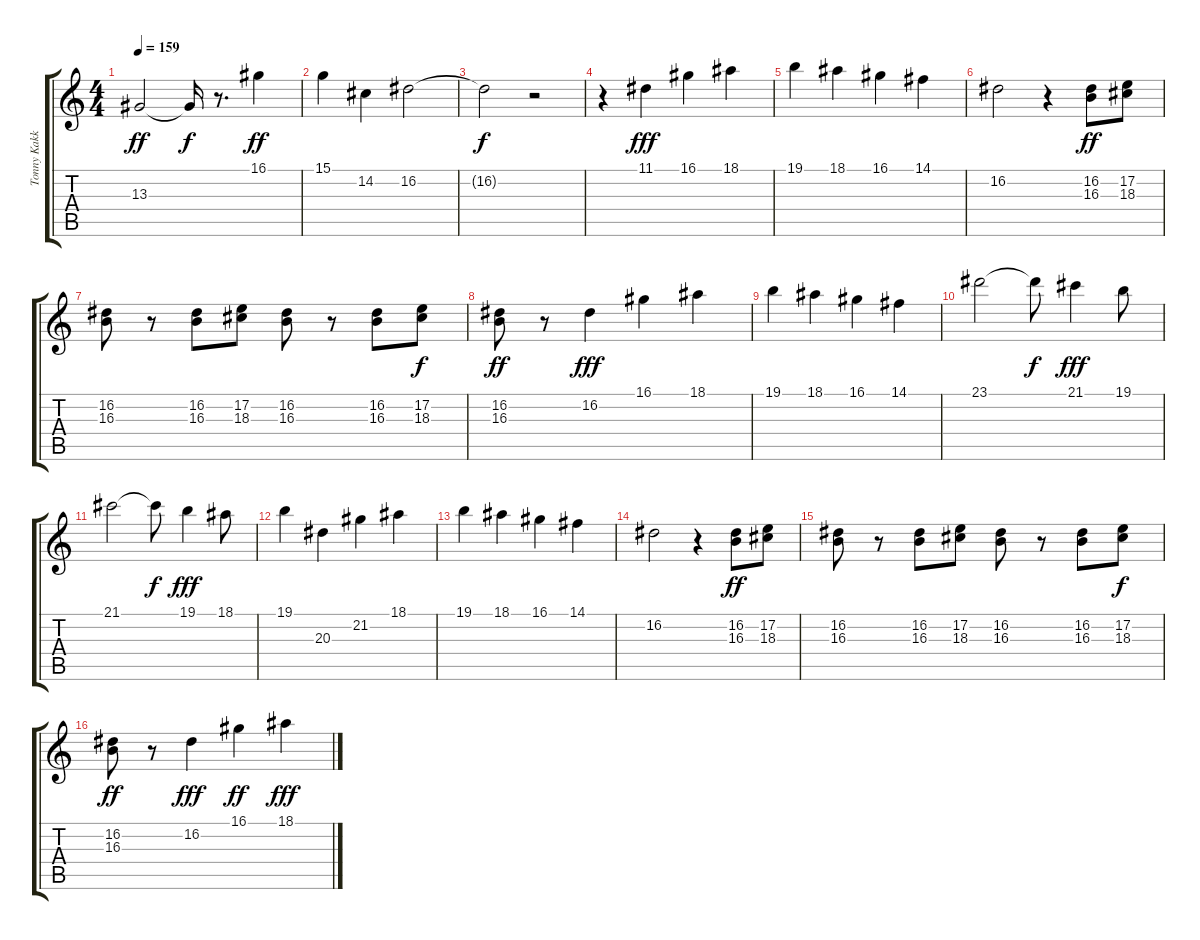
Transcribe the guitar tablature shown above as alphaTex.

\track ("Tonny Kakko" "Tonny Kakk") {instrument lead1square}
\staff {score tabs}
\tuning (E4 B3 G3 D3 A2 E2) {hide}
\ts (4 4)
\tempo 159
\clef g2
\ks c
13.3.2{dy ff} 13.3{t}.16{dy f} r.8{d} 16.1.4{dy ff} |
15.1.4 14.2.4 16.2.2 |
16.2{t}.2{dy f} r.2 |
r.4 11.1.4{dy fff} 16.1.4 18.1.4 |
19.1.4 18.1.4 16.1.4 14.1.4 |
16.2.2 r.4 (16.2 16.3).8{dy ff} (17.2 18.3).8 |
(16.2 16.3).8 r.8 (16.2 16.3).8 (17.2 18.3).8 (16.2 16.3).8 r.8 (16.2 16.3).8 (17.2 18.3).8{dy f} |
(16.2 16.3).8{dy ff} r.8 16.2.4{dy fff} 16.1.4 18.1.4 |
19.1.4 18.1.4 16.1.4 14.1.4 |
23.1.2 23.1{t}.8{dy f} 21.1.4{dy fff} 19.1.8 |
21.1.2 21.1{t}.8{dy f} 19.1.4{dy fff} 18.1.8 |
19.1.4 20.3.4 21.2.4 18.1.4 |
19.1.4 18.1.4 16.1.4 14.1.4 |
16.2.2 r.4 (16.2 16.3).8{dy ff} (17.2 18.3).8 |
(16.2 16.3).8 r.8 (16.2 16.3).8 (17.2 18.3).8 (16.2 16.3).8 r.8 (16.2 16.3).8 (17.2 18.3).8{dy f} |
(16.2 16.3).8{dy ff} r.8 16.2.4{dy fff} 16.1.4{dy ff} 18.1.4{dy fff}
